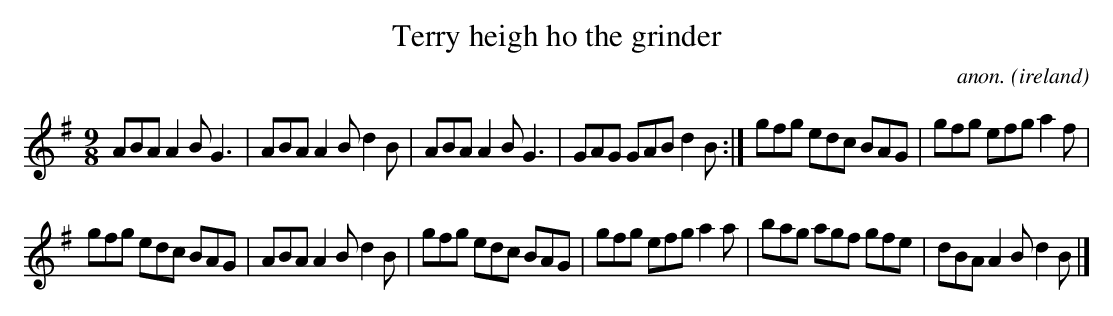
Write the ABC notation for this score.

X:1
T:Terry heigh ho the grinder
O:ireland
C:anon.
M:9/8
L:1/8
K:G
ABA A2B G3|ABA A2B d2B|ABA A2B G3|GAG GAB d2B:|gfg edc BAG|gfg efg a2f|
gfg edc BAG|ABA A2B d2B|gfg edc BAG|gfg efg a2a|bag agf gfe|dBA A2B d2B|]
